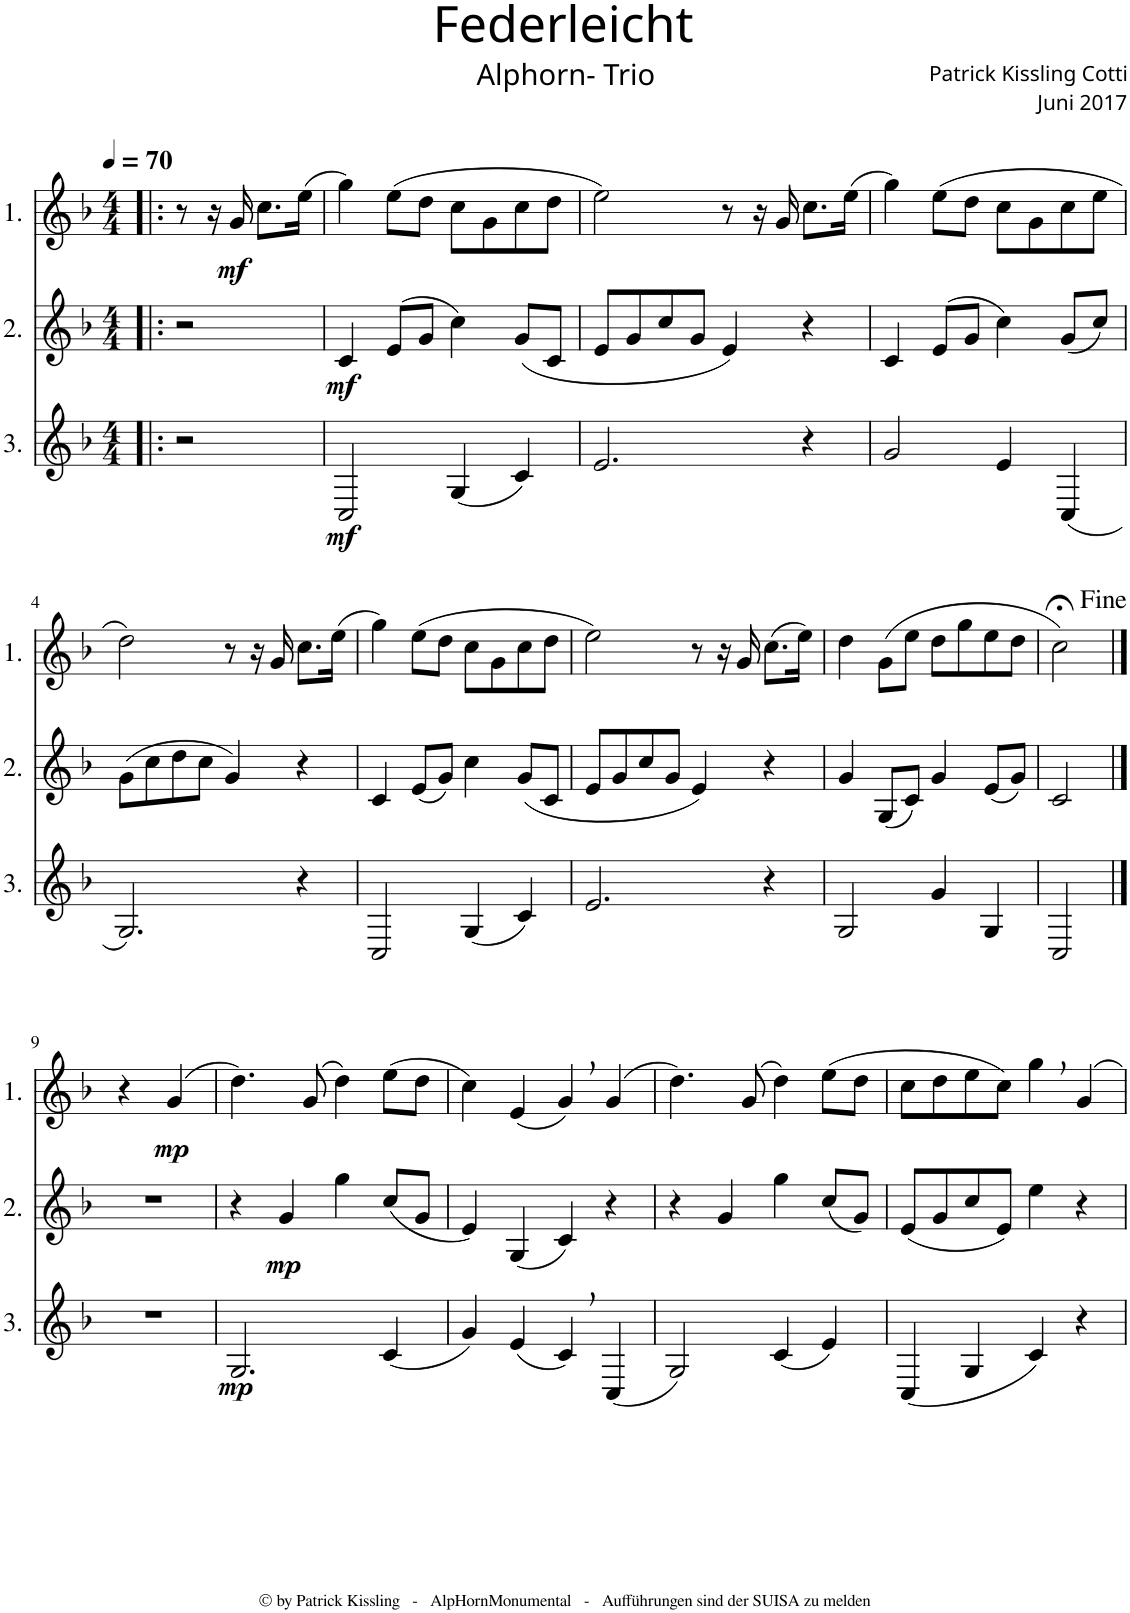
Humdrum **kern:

**kern	**dynam	**kern	**dynam	**kern	**dynam
*part3	*part3	*part2	*part2	*part1	*part1
*staff3	*staff3	*staff2	*staff2	*staff1	*staff1
*I"3.	*	*I"2.	*	*I"1.	*
*clefG2	*	*clefG2	*	*clefG2	*
*Trd4c7	*	*Trd4c7	*	*Trd4c7	*
*k[b-]	*	*k[b-]	*	*k[b-]	*
*M4/4	*	*M4/4	*	*M4/4	*
*MM70	*	*MM70	*	*MM70	*
=!|:	=!|:	=!|:	=!|:	=!|:	=!|:
2r	.	2r	.	8r	.
.	.	.	.	16r	.
!	!	!	!	!	!LO:DY:b
.	.	.	.	16g/	mf
.	.	.	.	8.cc\L	.
.	.	.	.	(16ee\Jk	.
=1	=1	=1	=1	=1	=1
!	!LO:DY:b	!	!LO:DY:b	!	!
2C/	mf	4c/	mf	4gg\)	.
.	.	(8e/L	.	(8ee\L	.
.	.	8g/J	.	8dd\J	.
(4G/	.	4cc\)	.	8cc\L	.
.	.	.	.	8g\	.
4c/)	.	(8g/L	.	8cc\	.
.	.	8c/J	.	8dd\J	.
=2	=2	=2	=2	=2	=2
2.e/	.	8e/L	.	2ee\)	.
.	.	8g/	.	.	.
.	.	8cc/	.	.	.
.	.	8g/J	.	.	.
.	.	4e/)	.	8r	.
.	.	.	.	16r	.
.	.	.	.	16g/	.
4r	.	4r	.	8.cc\L	.
.	.	.	.	(16ee\Jk	.
=3	=3	=3	=3	=3	=3
2g/	.	4c/	.	4gg\)	.
.	.	(8e/L	.	(8ee\L	.
.	.	8g/J	.	8dd\J	.
4e/	.	4cc\)	.	8cc\L	.
.	.	.	.	8g\	.
(4C/	.	(8g/L	.	8cc\	.
.	.	8cc/J)	.	8ee\J	.
!!LO:LB:g=z
=4	=4	=4	=4	=4	=4
2.G/)	.	(8g\L	.	2dd\)	.
.	.	8cc\	.	.	.
.	.	8dd\	.	.	.
.	.	8cc\J	.	.	.
.	.	4g/)	.	8r	.
.	.	.	.	16r	.
.	.	.	.	16g/	.
4r	.	4r	.	8.cc\L	.
.	.	.	.	(16ee\Jk	.
=5	=5	=5	=5	=5	=5
2C/	.	4c/	.	4gg\)	.
.	.	(8e/L	.	(8ee\L	.
.	.	8g/J)	.	8dd\J	.
(4G/	.	4cc\	.	8cc\L	.
.	.	.	.	8g\	.
4c/)	.	(8g/L	.	8cc\	.
.	.	8c/J	.	8dd\J	.
=6	=6	=6	=6	=6	=6
2.e/	.	8e/L	.	2ee\)	.
.	.	8g/	.	.	.
.	.	8cc/	.	.	.
.	.	8g/J	.	.	.
.	.	4e/)	.	8r	.
.	.	.	.	16r	.
.	.	.	.	16g/	.
4r	.	4r	.	(8.cc\L	.
.	.	.	.	16ee\Jk)	.
=7	=7	=7	=7	=7	=7
2G/	.	4g/	.	4dd\	.
.	.	(8G/L	.	(8g\L	.
.	.	8c/J)	.	8ee\J	.
4g/	.	4g/	.	8dd\L	.
.	.	.	.	8gg\	.
4G/	.	(8e/L	.	8ee\	.
.	.	8g/J)	.	8dd\J	.
=8	=8	=8	=8	=8	=8
2C/	.	2c/	.	2cc;<\)	.
!!LO:LB:g=z
==9	==9	==9	==9	==9	==9
1r	.	1r	.	4r	.
!	!	!	!	!	!LO:DY:b
.	.	.	.	(4g/	mp
.	.	.	.	2ryy	.
=10	=10	=10	=10	=10	=10
!	!LO:DY:b	!	!	!	!
2.G/	mp	4r	.	4.dd\)	.
!	!	!	!LO:DY:b	!	!
.	.	4g/	mp	.	.
.	.	.	.	(8g/	.
.	.	4gg\	.	4dd\)	.
(4c/	.	(8cc/L	.	(8ee\L	.
.	.	8g/J	.	8dd\J	.
=11	=11	=11	=11	=11	=11
4g/)	.	4e/)	.	4cc\)	.
(4e/	.	(4G/	.	(4e/	.
4c,/)	.	4c/)	.	4g,/)	.
(4C/	.	4r	.	(4g/	.
=12	=12	=12	=12	=12	=12
2G/)	.	4r	.	4.dd\)	.
.	.	4g/	.	.	.
.	.	.	.	(8g/	.
(4c/	.	4gg\	.	4dd\)	.
4e/)	.	(8cc/L	.	(8ee\L	.
.	.	8g/J)	.	8dd\J	.
=13	=13	=13	=13	=13	=13
(4C/	.	(8e/L	.	8cc\L	.
.	.	8g/	.	8dd\	.
4G/	.	8cc/	.	8ee\	.
.	.	8e/J)	.	8cc\J)	.
4c/)	.	4ee\	.	4gg,\	.
4r	.	4r	.	4g/	.
=	=	=	=	=	=
*-	*-	*-	*-	*-	*-
